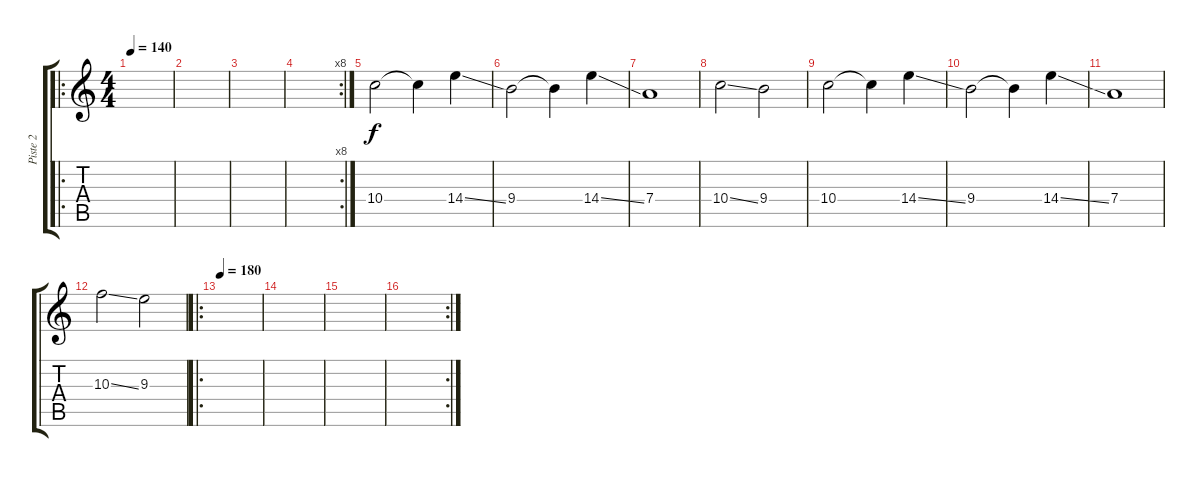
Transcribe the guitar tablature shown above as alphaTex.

\track ("Piste 2" "Piste 2") {instrument acousticguitarsteel}
\staff {score tabs}
\tuning (E4 B3 G3 D3 A2 E2) {hide}
\ro
\ts (4 4)
\tempo 140
\clef g2
\ks c
|
|
|
\rc 8
|
10.4.2{instrument distortionguitar} 10.4{t}.4 14.4{ss}.4 |
9.4.2 9.4{t}.4 14.4{ss}.4 |
7.4.1 |
10.4{ss}.2 9.4.2 |
10.4.2 10.4{t}.4 14.4{ss}.4 |
9.4.2 9.4{t}.4 14.4{ss}.4 |
7.4.1 |
10.3{ss}.2 9.3.2 |
\ro
\tempo 180
|
|
|
\rc 2
